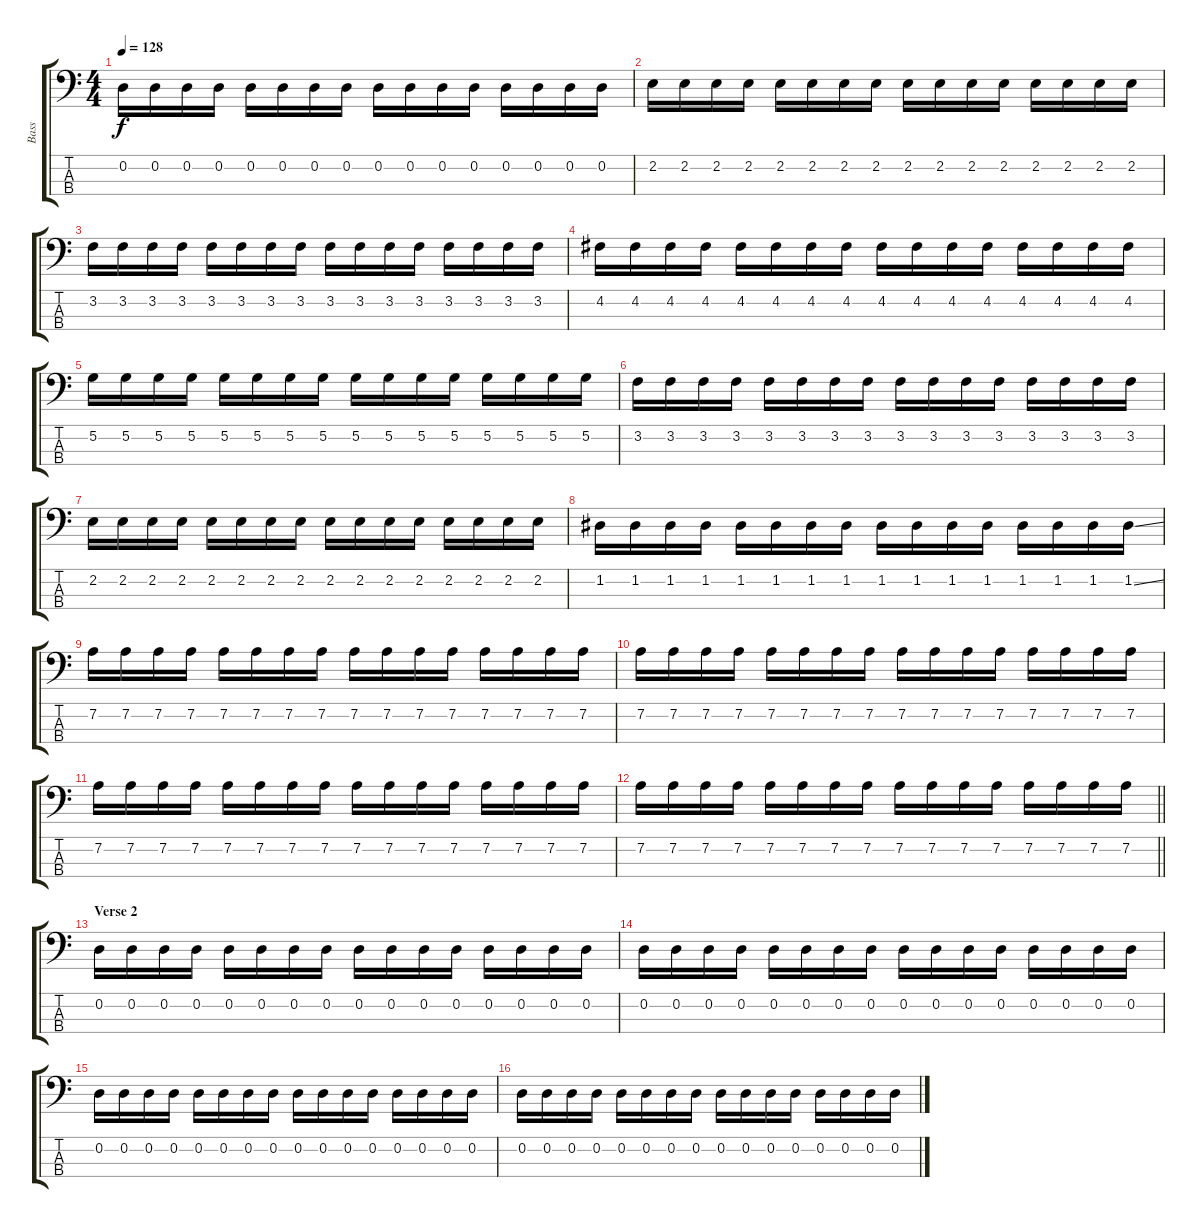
\track ("Bass" "Bass") {instrument electricbassfinger}
\staff {score tabs}
\tuning (G2 D2 A1 D1) {hide}
\ts (4 4)
\tempo 128
\clef f4
\ks c
0.2.16{dy f} 0.2.16 0.2.16 0.2.16 0.2.16 0.2.16 0.2.16 0.2.16 0.2.16 0.2.16 0.2.16 0.2.16 0.2.16 0.2.16 0.2.16 0.2.16 |
2.2.16 2.2.16 2.2.16 2.2.16 2.2.16 2.2.16 2.2.16 2.2.16 2.2.16 2.2.16 2.2.16 2.2.16 2.2.16 2.2.16 2.2.16 2.2.16 |
3.2.16 3.2.16 3.2.16 3.2.16 3.2.16 3.2.16 3.2.16 3.2.16 3.2.16 3.2.16 3.2.16 3.2.16 3.2.16 3.2.16 3.2.16 3.2.16 |
4.2.16 4.2.16 4.2.16 4.2.16 4.2.16 4.2.16 4.2.16 4.2.16 4.2.16 4.2.16 4.2.16 4.2.16 4.2.16 4.2.16 4.2.16 4.2.16 |
5.2.16 5.2.16 5.2.16 5.2.16 5.2.16 5.2.16 5.2.16 5.2.16 5.2.16 5.2.16 5.2.16 5.2.16 5.2.16 5.2.16 5.2.16 5.2.16 |
3.2.16 3.2.16 3.2.16 3.2.16 3.2.16 3.2.16 3.2.16 3.2.16 3.2.16 3.2.16 3.2.16 3.2.16 3.2.16 3.2.16 3.2.16 3.2.16 |
2.2.16 2.2.16 2.2.16 2.2.16 2.2.16 2.2.16 2.2.16 2.2.16 2.2.16 2.2.16 2.2.16 2.2.16 2.2.16 2.2.16 2.2.16 2.2.16 |
1.2.16 1.2.16 1.2.16 1.2.16 1.2.16 1.2.16 1.2.16 1.2.16 1.2.16 1.2.16 1.2.16 1.2.16 1.2.16 1.2.16 1.2.16 1.2{ss}.16 |
7.2.16 7.2.16 7.2.16 7.2.16 7.2.16 7.2.16 7.2.16 7.2.16 7.2.16 7.2.16 7.2.16 7.2.16 7.2.16 7.2.16 7.2.16 7.2.16 |
7.2.16 7.2.16 7.2.16 7.2.16 7.2.16 7.2.16 7.2.16 7.2.16 7.2.16 7.2.16 7.2.16 7.2.16 7.2.16 7.2.16 7.2.16 7.2.16 |
7.2.16 7.2.16 7.2.16 7.2.16 7.2.16 7.2.16 7.2.16 7.2.16 7.2.16 7.2.16 7.2.16 7.2.16 7.2.16 7.2.16 7.2.16 7.2.16 |
\barLineRight lightlight
7.2.16 7.2.16 7.2.16 7.2.16 7.2.16 7.2.16 7.2.16 7.2.16 7.2.16 7.2.16 7.2.16 7.2.16 7.2.16 7.2.16 7.2.16 7.2.16 |
\section ("" "Verse 2")
0.2.16 0.2.16 0.2.16 0.2.16 0.2.16 0.2.16 0.2.16 0.2.16 0.2.16 0.2.16 0.2.16 0.2.16 0.2.16 0.2.16 0.2.16 0.2.16 |
0.2.16 0.2.16 0.2.16 0.2.16 0.2.16 0.2.16 0.2.16 0.2.16 0.2.16 0.2.16 0.2.16 0.2.16 0.2.16 0.2.16 0.2.16 0.2.16 |
0.2.16 0.2.16 0.2.16 0.2.16 0.2.16 0.2.16 0.2.16 0.2.16 0.2.16 0.2.16 0.2.16 0.2.16 0.2.16 0.2.16 0.2.16 0.2.16 |
0.2.16 0.2.16 0.2.16 0.2.16 0.2.16 0.2.16 0.2.16 0.2.16 0.2.16 0.2.16 0.2.16 0.2.16 0.2.16 0.2.16 0.2.16 0.2.16
